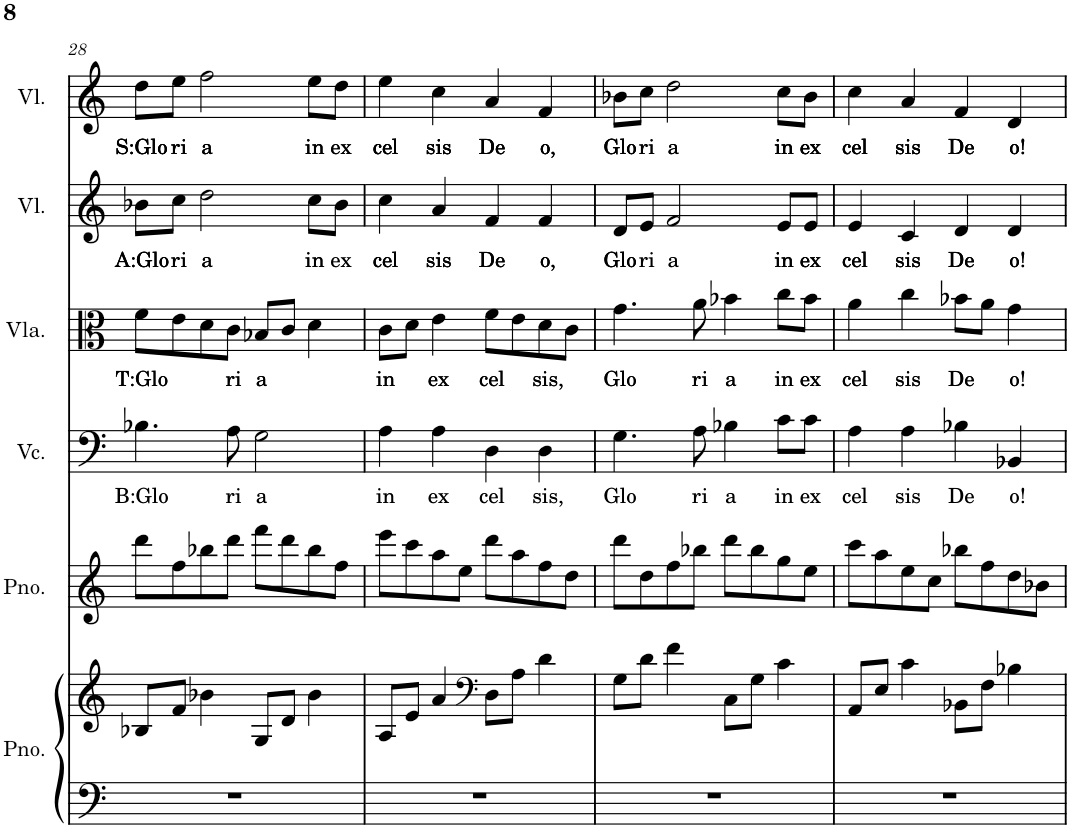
**kern	**kern	**kern	**kern	**text	**kern	**text	**kern	**text	**kern	**text
*part6	*part6	*part5	*part4	*part4	*part3	*part3	*part2	*part2	*part1	*part1
*staff7	*staff6	*staff5	*staff4	*staff4	*staff3	*staff3	*staff2	*staff2	*staff1	*staff1
*I"Piano, Staff-2	*	*I"Piano, Staff-1	*I"Cello, Violoncello.	*	*I"Altviool, Viola.	*	*I"Viool, Violino II.	*	*I"Viool, Violino I.	*
*I'Pno.	*	*I'Pno.	*I'Vc.	*	*I'Vla.	*	*I'Vl.	*	*I'Vl.	*
!!LO:PB:g=z
*clefF4	*clefG2	*clefG2	*clefF4	*	*clefC3	*	*clefG2	*	*clefG2	*
*k[]	*k[]	*k[]	*k[]	*	*k[]	*	*k[]	*	*k[]	*
*M2/2	*M2/2	*M2/2	*M2/2	*	*M2/2	*	*M2/2	*	*M2/2	*
=28	=28	=28	=28	=28	=28	=28	=28	=28	=28	=28
!	!	!	!	!LO:LY:b	!	!LO:LY:b	!	!LO:LY:b	!	!LO:LY:b
1r	8B-X/L	8ddd\L	4.B-X\	B:Glo	8f\L	T:Glo	8b-X\L	A:Glo	8dd\L	S:Glo
!	!	!	!	!	!	!	!	!LO:LY:b	!	!LO:LY:b
.	8f/J	8ff\	.	.	8e\	.	8cc\J	ri	8ee\J	ri
!	!	!	!	!	!	!	!	!LO:LY:b	!	!LO:LY:b
.	4b-X\	8bb-X\	.	.	8d\	.	2dd\	a	2ff\	a
!	!	!	!	!LO:LY:b	!	!LO:LY:b	!	!	!	!
.	.	8ddd\J	8A\	ri	8c\J	ri	.	.	.	.
!	!	!	!	!LO:LY:b	!	!LO:LY:b	!	!	!	!
.	8G/L	8fff\L	2G\	a	8B-X/L	a	.	.	.	.
.	8d/J	8ddd\	.	.	8c/J	.	.	.	.	.
!	!	!	!	!	!	!	!	!LO:LY:b	!	!LO:LY:b
.	4b-\	8bb-\	.	.	4d\	.	8cc\L	in	8ee\L	in
!	!	!	!	!	!	!	!	!LO:LY:b	!	!LO:LY:b
.	.	8ff\J	.	.	.	.	8b-\J	ex	8dd\J	ex
=29	=29	=29	=29	=29	=29	=29	=29	=29	=29	=29
!	!	!	!	!LO:LY:b	!	!LO:LY:b	!	!LO:LY:b	!	!LO:LY:b
1r	8A/L	8eee\L	4A\	in	8c\L	in	4cc\	cel	4ee\	cel
.	8e/J	8ccc\	.	.	8d\J	.	.	.	.	.
!	!	!	!	!LO:LY:b	!	!LO:LY:b	!	!LO:LY:b	!	!LO:LY:b
.	4a/	8aa\	4A\	ex	4e\	ex	4a/	sis	4cc\	sis
.	.	8ee\J	.	.	.	.	.	.	.	.
*	*clefF4	*	*	*	*	*	*	*	*	*
!	!	!	!	!LO:LY:b	!	!LO:LY:b	!	!LO:LY:b	!	!LO:LY:b
.	8D\L	8ddd\L	4D\	cel	8f\L	cel	4f/	De	4a/	De
.	8A\J	8aa\	.	.	8e\	.	.	.	.	.
!	!	!	!	!LO:LY:b	!	!LO:LY:b	!	!LO:LY:b	!	!LO:LY:b
.	4d\	8ff\	4D\	sis,	8d\	sis,	4f/	o,	4f/	o,
.	.	8dd\J	.	.	8c\J	.	.	.	.	.
=30	=30	=30	=30	=30	=30	=30	=30	=30	=30	=30
!	!	!	!	!LO:LY:b	!	!LO:LY:b	!	!LO:LY:b	!	!LO:LY:b
1r	8G\L	8ddd\L	4.G\	Glo	4.g\	Glo	8d/L	Glo	8b-X\L	Glo
!	!	!	!	!	!	!	!	!LO:LY:b	!	!LO:LY:b
.	8d\J	8dd\	.	.	.	.	8e/J	ri	8cc\J	ri
!	!	!	!	!	!	!	!	!LO:LY:b	!	!LO:LY:b
.	4f\	8ff\	.	.	.	.	2f/	a	2dd\	a
!	!	!	!	!LO:LY:b	!	!LO:LY:b	!	!	!	!
.	.	8bb-X\J	8A\	ri	8a\	ri	.	.	.	.
!	!	!	!	!LO:LY:b	!	!LO:LY:b	!	!	!	!
.	8C\L	8ddd\L	4B-X\	a	4b-X\	a	.	.	.	.
.	8G\J	8bb-\	.	.	.	.	.	.	.	.
!	!	!	!	!LO:LY:b	!	!LO:LY:b	!	!LO:LY:b	!	!LO:LY:b
.	4c\	8gg\	8c\L	in	8cc\L	in	8e/L	in	8cc\L	in
!	!	!	!	!LO:LY:b	!	!LO:LY:b	!	!LO:LY:b	!	!LO:LY:b
.	.	8ee\J	8c\J	ex	8b-\J	ex	8e/J	ex	8b-\J	ex
=31	=31	=31	=31	=31	=31	=31	=31	=31	=31	=31
!	!	!	!	!LO:LY:b	!	!LO:LY:b	!	!LO:LY:b	!	!LO:LY:b
1r	8AA/L	8ccc\L	4A\	cel	4a\	cel	4e/	cel	4cc\	cel
.	8E/J	8aa\	.	.	.	.	.	.	.	.
!	!	!	!	!LO:LY:b	!	!LO:LY:b	!	!LO:LY:b	!	!LO:LY:b
.	4c\	8ee\	4A\	sis	4cc\	sis	4c/	sis	4a/	sis
.	.	8cc\J	.	.	.	.	.	.	.	.
!	!	!	!	!LO:LY:b	!	!LO:LY:b	!	!LO:LY:b	!	!LO:LY:b
.	8BB-X\L	8bb-X\L	4B-X\	De	8b-X\L	De	4d/	De	4f/	De
.	8F\J	8ff\	.	.	8a\J	.	.	.	.	.
!	!	!	!	!LO:LY:b	!	!LO:LY:b	!	!LO:LY:b	!	!LO:LY:b
.	4B-X\	8dd\	4BB-X/	o!	4g\	o!	4d/	o!	4d/	o!
.	.	8b-X\J	.	.	.	.	.	.	.	.
=	=	=	=	=	=	=	=	=	=	=
*-	*-	*-	*-	*-	*-	*-	*-	*-	*-	*-
